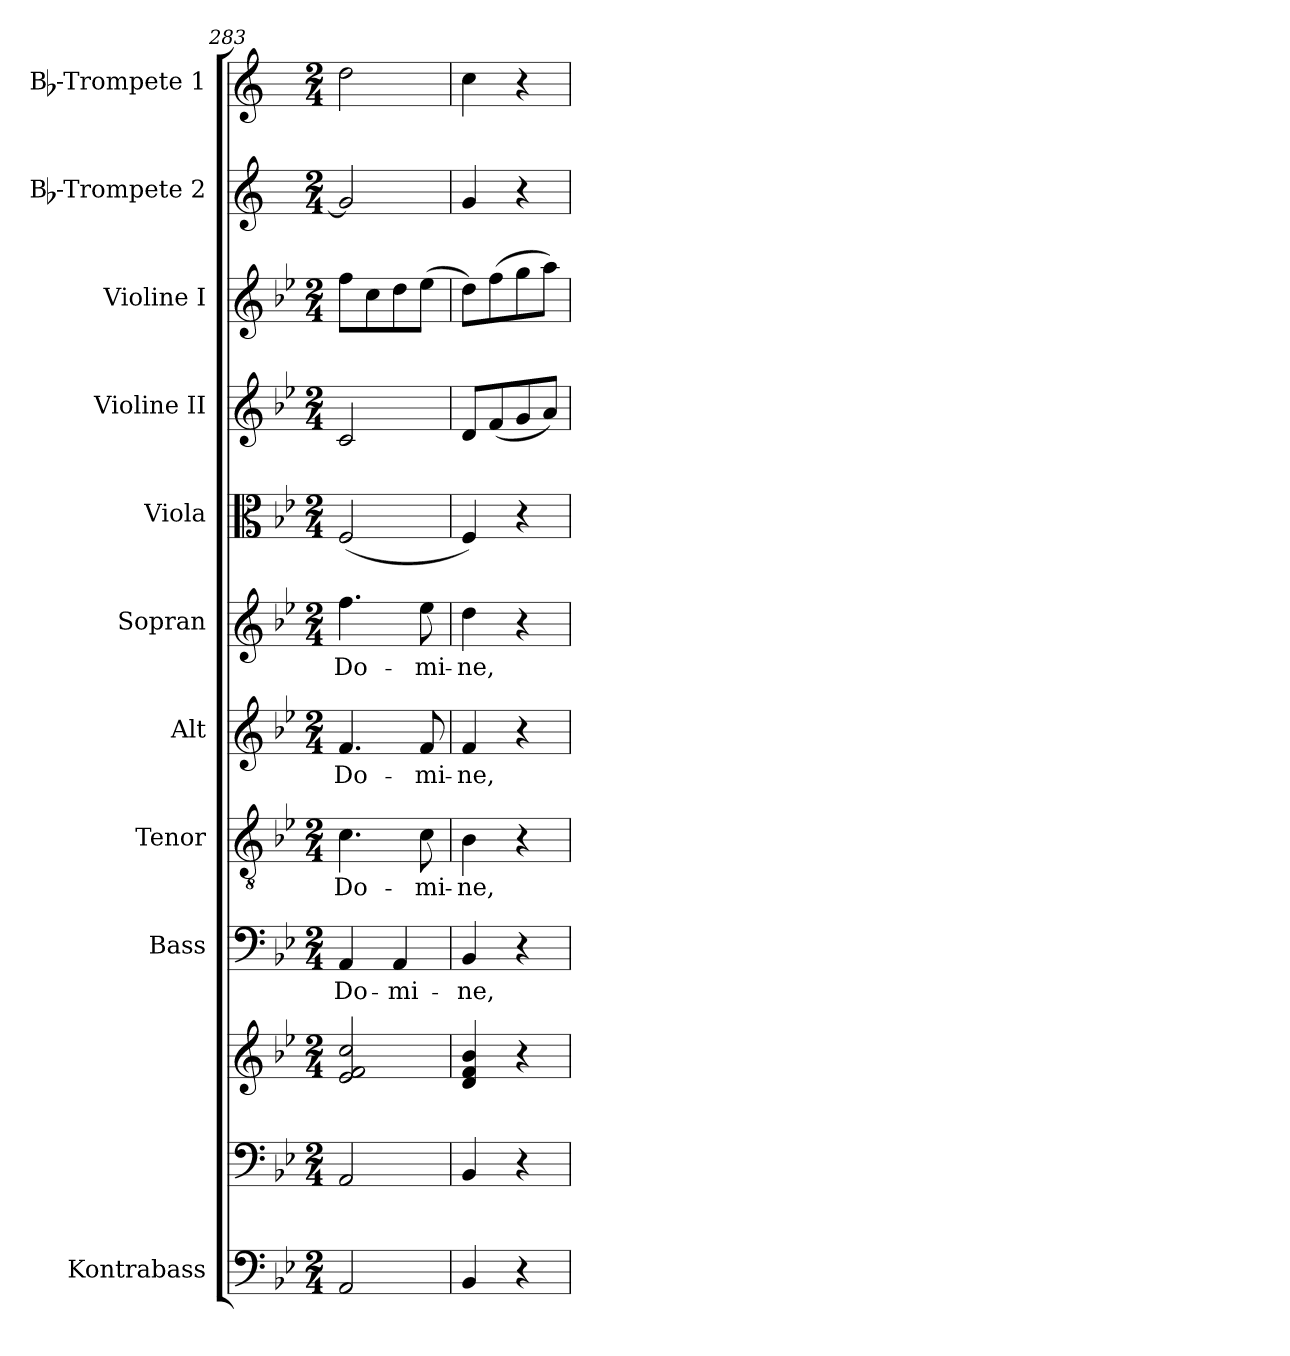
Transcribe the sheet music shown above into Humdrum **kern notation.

**kern	**kern	**kern	**kern	**text	**kern	**text	**kern	**text	**kern	**text	**kern	**kern	**kern	**kern	**kern
*part11	*part10	*part10	*part9	*part9	*part8	*part8	*part7	*part7	*part6	*part6	*part5	*part4	*part3	*part2	*part1
*staff12	*staff11	*staff10	*staff9	*staff9	*staff8	*staff8	*staff7	*staff7	*staff6	*staff6	*staff5	*staff4	*staff3	*staff2	*staff1
*I"Kontrabass	*	*	*I"Bass	*	*I"Tenor	*	*I"Alt	*	*I"Sopran	*	*I"Viola	*I"Violine II	*I"Violine I	*I"Bb-Trompete 2	*I"Bb-Trompete 1
*I'Kb.	*	*	*I'B.	*	*I'T.	*	*I'A.	*	*I'S.	*	*I'Vla.	*I'Vl. II	*I'Vl. I	*I'Bb Trp. 2	*I'Bb Trp. 1
*clefF4	*clefF4	*clefG2	*clefF4	*	*clefGv2	*	*clefG2	*	*clefG2	*	*clefC3	*clefG2	*clefG2	*clefG2	*clefG2
*ITrd7c12	*	*	*	*	*	*	*	*	*	*	*	*	*	*ITrd1c2	*ITrd1c2
*k[b-e-]	*k[b-e-]	*k[b-e-]	*k[b-e-]	*	*k[b-e-]	*	*k[b-e-]	*	*k[b-e-]	*	*k[b-e-]	*k[b-e-]	*k[b-e-]	*k[b-e-]	*k[b-e-]
*B-:	*B-:	*B-:	*B-:	*	*B-:	*	*B-:	*	*B-:	*	*B-:	*B-:	*B-:	*B-:	*B-:
*M2/4	*M2/4	*M2/4	*M2/4	*	*M2/4	*	*M2/4	*	*M2/4	*	*M2/4	*M2/4	*M2/4	*M2/4	*M2/4
=283	=283	=283	=283	=283	=283	=283	=283	=283	=283	=283	=283	=283	=283	=283	=283
!	!	!	!	!LO:LY:b	!	!LO:LY:b	!	!LO:LY:b	!	!LO:LY:b	!	!	!	!	!
2AAA/	2AA/	2e-/ 2f/ 2cc/	4AA/	Do-	4.c\	Do-	4.f/	Do-	4.ff\	Do-	(<2F/	2c/	8ff\L	2f/]	2cc\
.	.	.	.	.	.	.	.	.	.	.	.	.	8cc\	.	.
!	!	!	!	!LO:LY:b	!	!	!	!	!	!	!	!	!	!	!
.	.	.	4AA/	-mi-	.	.	.	.	.	.	.	.	8dd\	.	.
!	!	!	!	!	!	!LO:LY:b	!	!LO:LY:b	!	!LO:LY:b	!	!	!	!	!
.	.	.	.	.	8c\	-mi-	8f/	-mi-	8ee-\	-mi-	.	.	(>8ee-\J	.	.
=284	=284	=284	=284	=284	=284	=284	=284	=284	=284	=284	=284	=284	=284	=284	=284
!	!	!	!	!LO:LY:b	!	!LO:LY:b	!	!LO:LY:b	!	!LO:LY:b	!	!	!	!	!
4BBB-/	4BB-/	4d/ 4f/ 4b-/	4BB-/	-ne,	4B-\	-ne,	4f/	-ne,	4dd\	-ne,	4F/)	8d/L	8dd\L)	4f/	4b-\
.	.	.	.	.	.	.	.	.	.	.	.	(<8f/	(>8ff\	.	.
4r	4r	4r	4r	.	4r	.	4r	.	4r	.	4r	8g/	8gg\	4r	4r
.	.	.	.	.	.	.	.	.	.	.	.	8a/J)	8aa\J)	.	.
=	=	=	=	=	=	=	=	=	=	=	=	=	=	=	=
*-	*-	*-	*-	*-	*-	*-	*-	*-	*-	*-	*-	*-	*-	*-	*-
